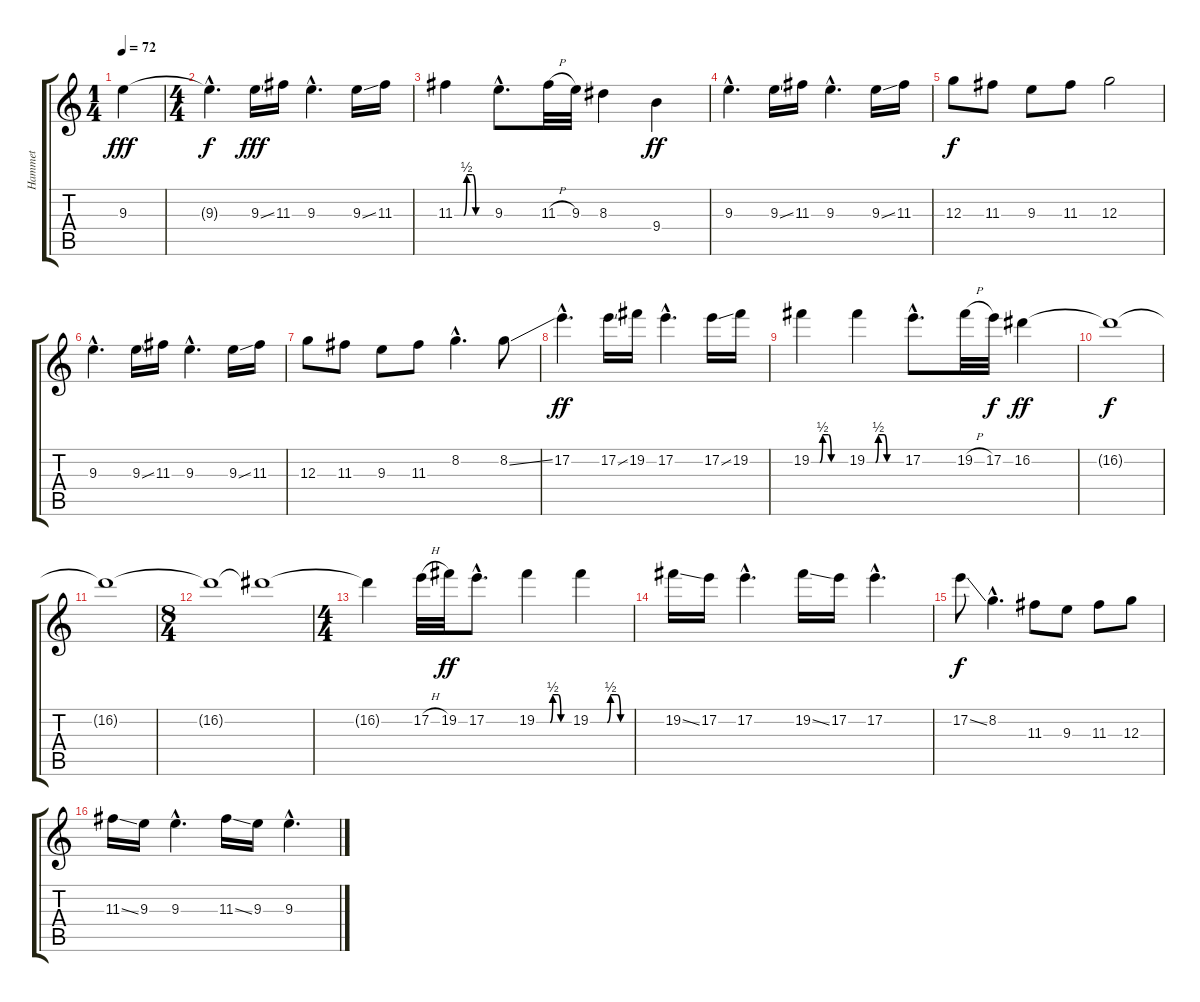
\track ("Hammet" "Hammet") {instrument distortionguitar}
\staff {score tabs}
\tuning (E4 B3 G3 D3 A2 E2) {hide}
\ts (1 4)
\tempo 72
\clef g2
\ks c
9.3.4{dy fff instrument distortionguitar} |
\ts (4 4)
9.3{hac t}.4{d dy f volume 14} 9.3{ss}.16{dy fff} 11.3.16 9.3{hac}.4{d} 9.3{ss}.16 11.3.16 |
11.3{be (custom 0 0 15 0 20 2 30 2 35 0 60 0)}.4 9.3{hac}.8{d} 11.3{h}.32 9.3.32 8.3.4 9.4.4{dy ff} |
9.3{hac}.4{d volume 12} 9.3{ss}.16 11.3.16 9.3{hac}.4{d} 9.3{ss}.16 11.3.16 |
12.3.8{dy f} 11.3.8 9.3.8 11.3.8 12.3.2 |
9.3{hac}.4{d volume 10} 9.3{ss}.16 11.3.16 9.3{hac}.4{d} 9.3{ss}.16 11.3.16 |
12.3.8 11.3.8 9.3.8 11.3.8 8.2{hac}.4{d} 8.2{ss}.8 |
17.2{hac}.4{d dy ff volume 8} 17.2{ss}.16 19.2.16 17.2{hac}.4{d} 17.2{ss}.16 19.2.16 |
19.2{be (custom 0 0 15 0 20 2 30 2 35 0 60 0)}.4 19.2{be (custom 0 0 15 0 20 2 30 2 35 0 60 0)}.4 17.2{hac}.8{d} 19.2{h}.32 17.2.32{dy f} 16.2.4{dy ff} |
16.2{t}.1{dy f volume 6} |
16.2{t}.1 |
\ts (8 4)
16.2{t}.1{volume 8} 16.2{t}.1 |
\ts (4 4)
16.2{t}.4{volume 10} 17.2{h}.32 19.2.32{dy ff} 17.2{hac}.8{d} 19.2{be (custom 0 0 25 0 30 2 40 2 45 0 60 0)}.4 19.2{be (custom 0 0 25 0 30 2 40 2 45 0 60 0)}.4 |
19.2{ss}.16 17.2.16 17.2{hac}.4{d} 19.2{ss}.16 17.2.16 17.2{hac}.4{d} |
17.2{ss}.8{dy f volume 12} 8.2{hac}.4{d} 11.3.8 9.3.8 11.3.8 12.3.8 |
11.3{ss}.16 9.3.16 9.3{hac}.4{d} 11.3{ss}.16 9.3.16 9.3{hac}.4{d}
